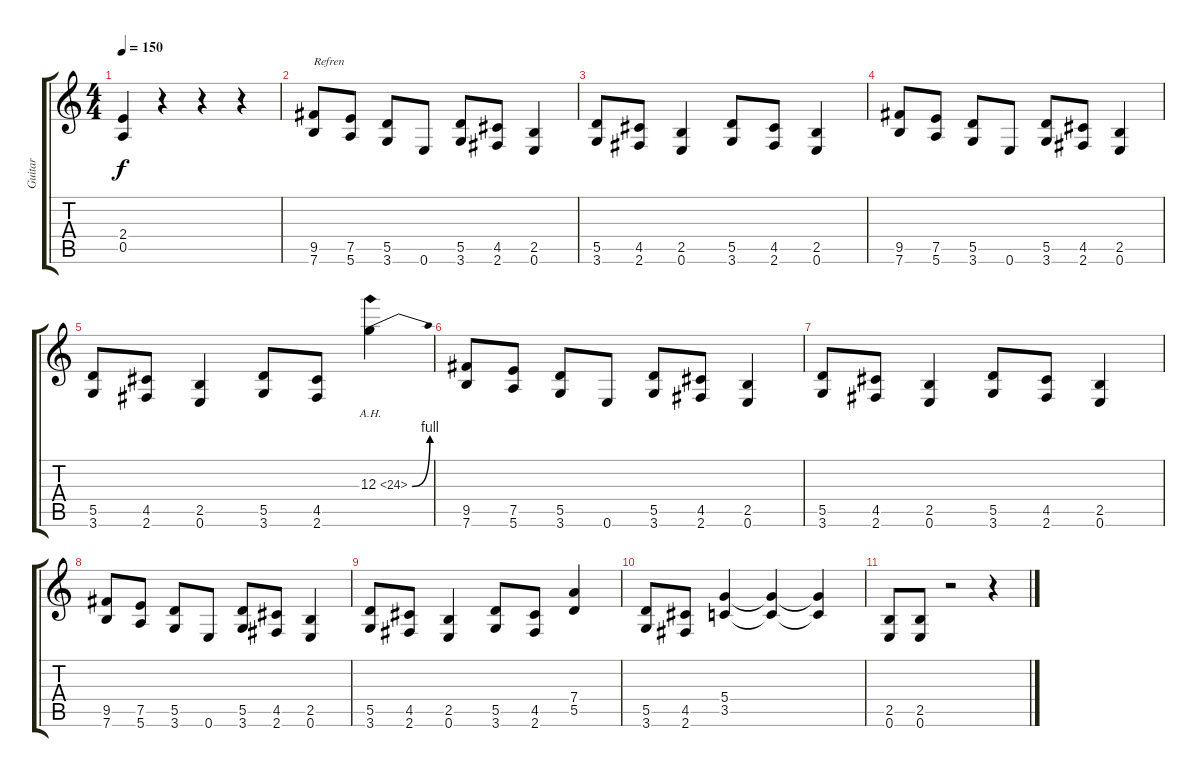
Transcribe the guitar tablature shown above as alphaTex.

\track ("Guitar" "Guitar") {instrument distortionguitar}
\staff {score tabs}
\tuning (E4 B3 G3 D3 A2 E2) {hide}
\ts (4 4)
\tempo 150
\clef g2
\ks c
(2.4 0.5).4{dy f} r.4 r.4 r.4 |
(9.5 7.6).8{txt "Refren"} (7.5 5.6).8 (5.5 3.6).8 0.6.8 (5.5 3.6).8 (4.5 2.6).8 (2.5 0.6).4 |
(5.5 3.6).8 (4.5 2.6).8 (2.5 0.6).4 (5.5 3.6).8 (4.5 2.6).8 (2.5 0.6).4 |
(9.5 7.6).8 (7.5 5.6).8 (5.5 3.6).8 0.6.8 (5.5 3.6).8 (4.5 2.6).8 (2.5 0.6).4 |
(5.5 3.6).8 (4.5 2.6).8 (2.5 0.6).4 (5.5 3.6).8 (4.5 2.6).8 12.3{be (bend 0 0 60 4) ah 12}.4 |
(9.5 7.6).8 (7.5 5.6).8 (5.5 3.6).8 0.6.8 (5.5 3.6).8 (4.5 2.6).8 (2.5 0.6).4 |
(5.5 3.6).8 (4.5 2.6).8 (2.5 0.6).4 (5.5 3.6).8 (4.5 2.6).8 (2.5 0.6).4 |
(9.5 7.6).8 (7.5 5.6).8 (5.5 3.6).8 0.6.8 (5.5 3.6).8 (4.5 2.6).8 (2.5 0.6).4 |
(5.5 3.6).8 (4.5 2.6).8 (2.5 0.6).4 (5.5 3.6).8 (4.5 2.6).8 (7.4 5.5).4 |
(5.5 3.6).8 (4.5 2.6).8 (5.4 3.5).4 (5.4{t} 3.5{t}).4 (5.4{t} 3.5{t}).4 |
(2.5 0.6).8 (2.5 0.6).8 r.2 r.4
